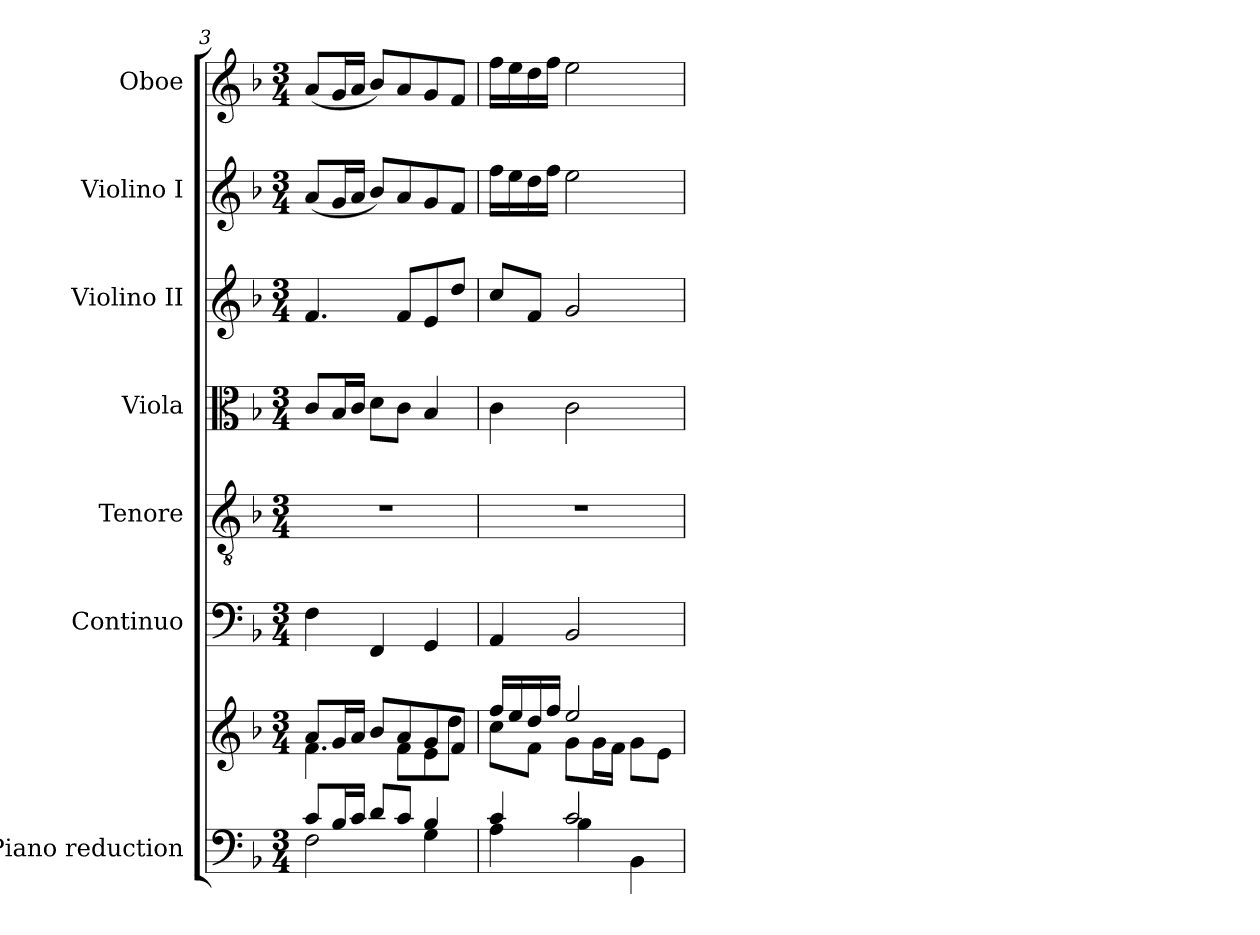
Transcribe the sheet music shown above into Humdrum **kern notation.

**kern	**kern	**kern	**kern	**kern	**kern	**kern	**kern
*part7	*part7	*part6	*part5	*part4	*part3	*part2	*part1
*staff8	*staff7	*staff6	*staff5	*staff4	*staff3	*staff2	*staff1
*I"Piano reduction	*	*I"Continuo	*I"Tenore	*I"Viola	*I"Violino II	*I"Violino I	*I"Oboe
*I'Pno	*	*	*	*I'Vla	*I'Vln	*I'Vln	*I'Ob
*clefF4	*clefG2	*clefF4	*clefGv2	*clefC3	*clefG2	*clefG2	*clefG2
*k[b-]	*k[b-]	*k[b-]	*k[b-]	*k[b-]	*k[b-]	*k[b-]	*k[b-]
*M3/4	*M3/4	*M3/4	*M3/4	*M3/4	*M3/4	*M3/4	*M3/4
=3	=3	=3	=3	=3	=3	=3	=3
*^	*^	*	*	*	*	*	*
8c/L	2F\	8a/L	4.f\	4F\	2.r	8c/L	4.f/	(8a/L	(8a/L
16B-/L	.	16g/L	.	.	.	16B-/L	.	16g/L	16g/L
16c/JJ	.	16a/JJ	.	.	.	16c/JJ	.	16a/JJ	16a/JJ
8d/L	.	8b-/L	.	4FF/	.	8d\L	.	8b-/L)	8b-/L)
8c/J	.	8a/	8f\L	.	.	8c\J	8f/L	8a/	8a/
4B-/	4G\	8g/	8e\	4GG/	.	4B-/	8e/	8g/	8g/
.	.	8f/J	8dd\J	.	.	.	8dd/J	8f/J	8f/J
=4	=4	=4	=4	=4	=4	=4	=4	=4	=4
4c/	4A\	16ff/LL	8cc\L	4AA/	2.r	4c\	8cc/L	16ff\LL	16ff\LL
.	.	16ee/	.	.	.	.	.	16ee\	16ee\
.	.	16dd/	8f\J	.	.	.	8f/J	16dd\	16dd\
.	.	16ff/JJ	.	.	.	.	.	16ff\JJ	16ff\JJ
2c/	4B-\	2ee/	8g\L	2BB-/	.	2c\	2g/	2ee\	2ee\
.	.	.	16g\L	.	.	.	.	.	.
.	.	.	16f\JJ	.	.	.	.	.	.
.	4BB-\	.	8g\L	.	.	.	.	.	.
.	.	.	8e\J	.	.	.	.	.	.
*v	*v	*	*	*	*	*	*	*	*
*	*v	*v	*	*	*	*	*	*
=	=	=	=	=	=	=	=
*-	*-	*-	*-	*-	*-	*-	*-
